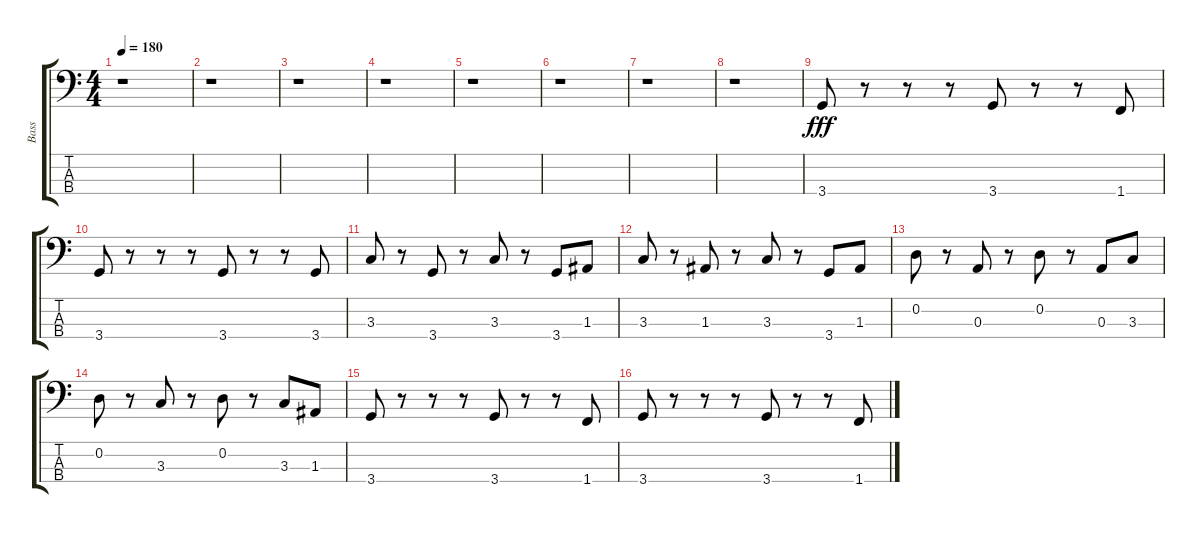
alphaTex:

\track ("Bass" "Bass") {instrument electricbassfinger}
\staff {score tabs}
\tuning (G2 D2 A1 E1) {hide}
\ts (4 4)
\tempo 180
\clef f4
\ks c
r.1{dy fff instrument electricbassfinger} |
r.1 |
r.1 |
r.1 |
r.1 |
r.1 |
r.1 |
r.1 |
3.4.8 r.8 r.8 r.8 3.4.8 r.8 r.8 1.4.8 |
3.4.8 r.8 r.8 r.8 3.4.8 r.8 r.8 3.4.8 |
3.3.8 r.8 3.4.8 r.8 3.3.8 r.8 3.4.8 1.3.8 |
3.3.8 r.8 1.3.8 r.8 3.3.8 r.8 3.4.8 1.3.8 |
0.2.8 r.8 0.3.8 r.8 0.2.8 r.8 0.3.8 3.3.8 |
0.2.8 r.8 3.3.8 r.8 0.2.8 r.8 3.3.8 1.3.8 |
3.4.8 r.8 r.8 r.8 3.4.8 r.8 r.8 1.4.8 |
3.4.8 r.8 r.8 r.8 3.4.8 r.8 r.8 1.4.8
